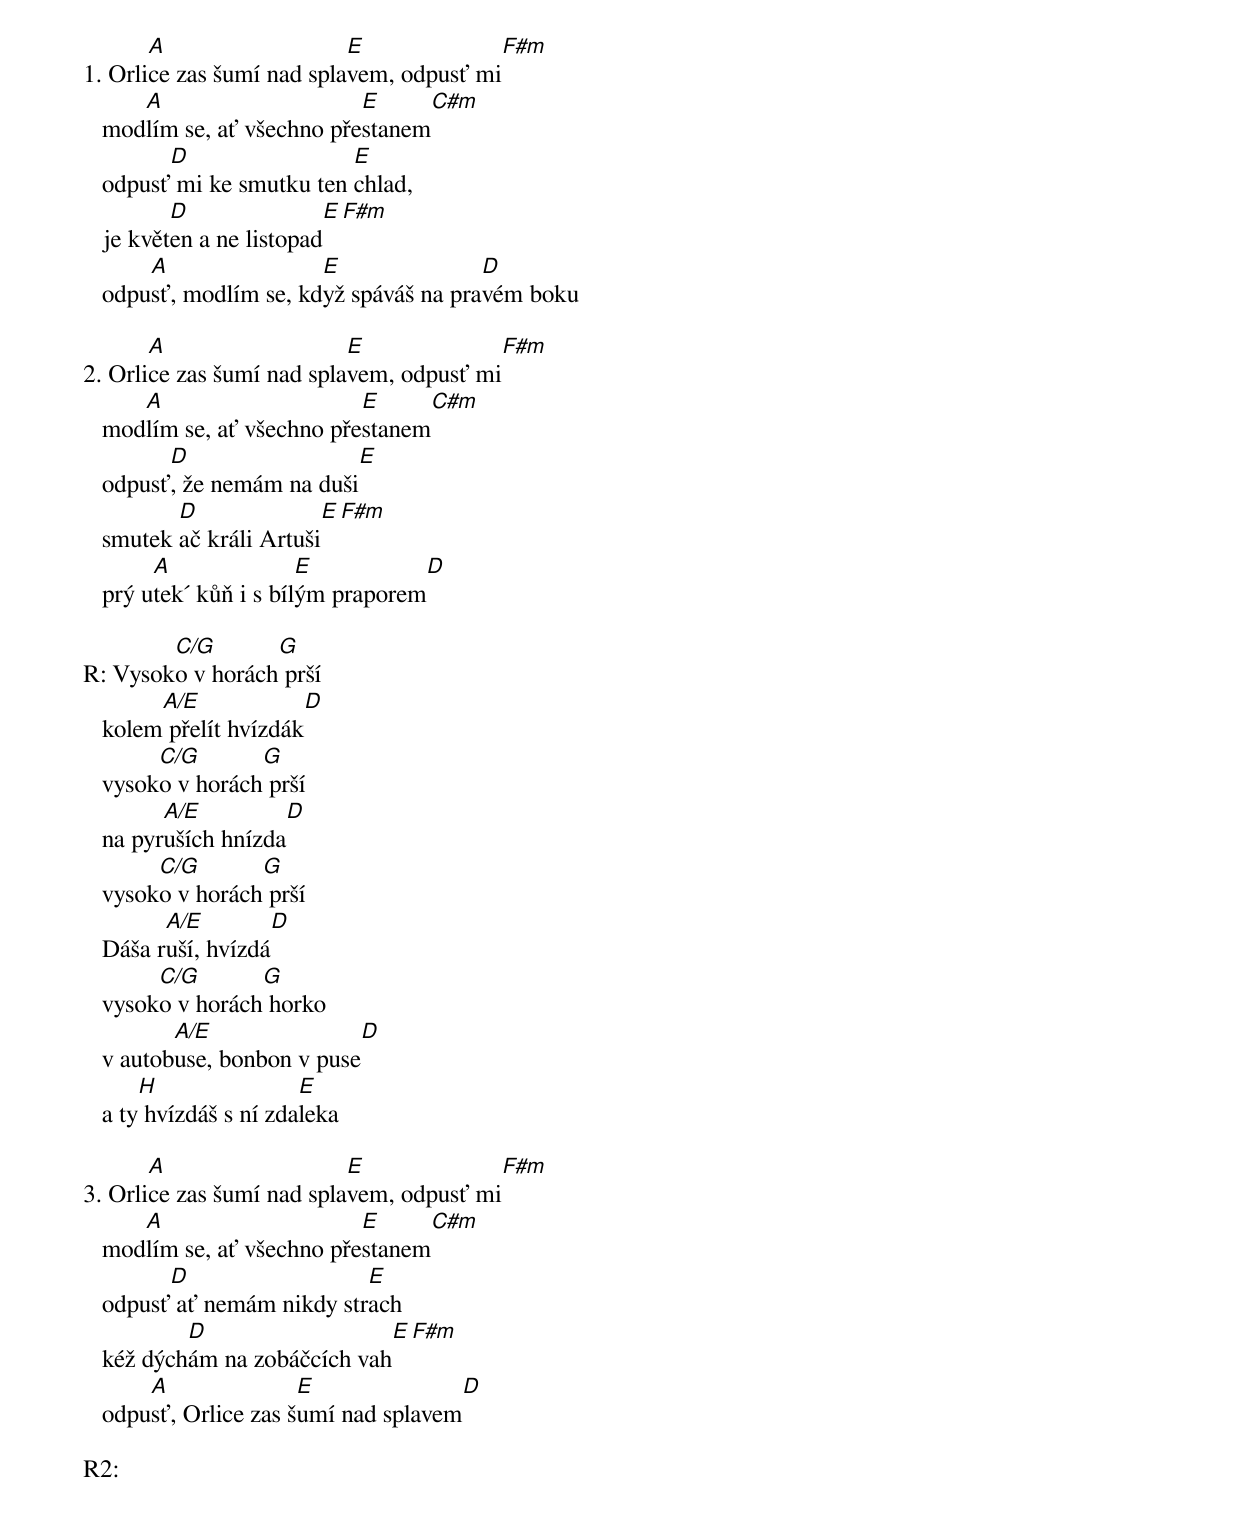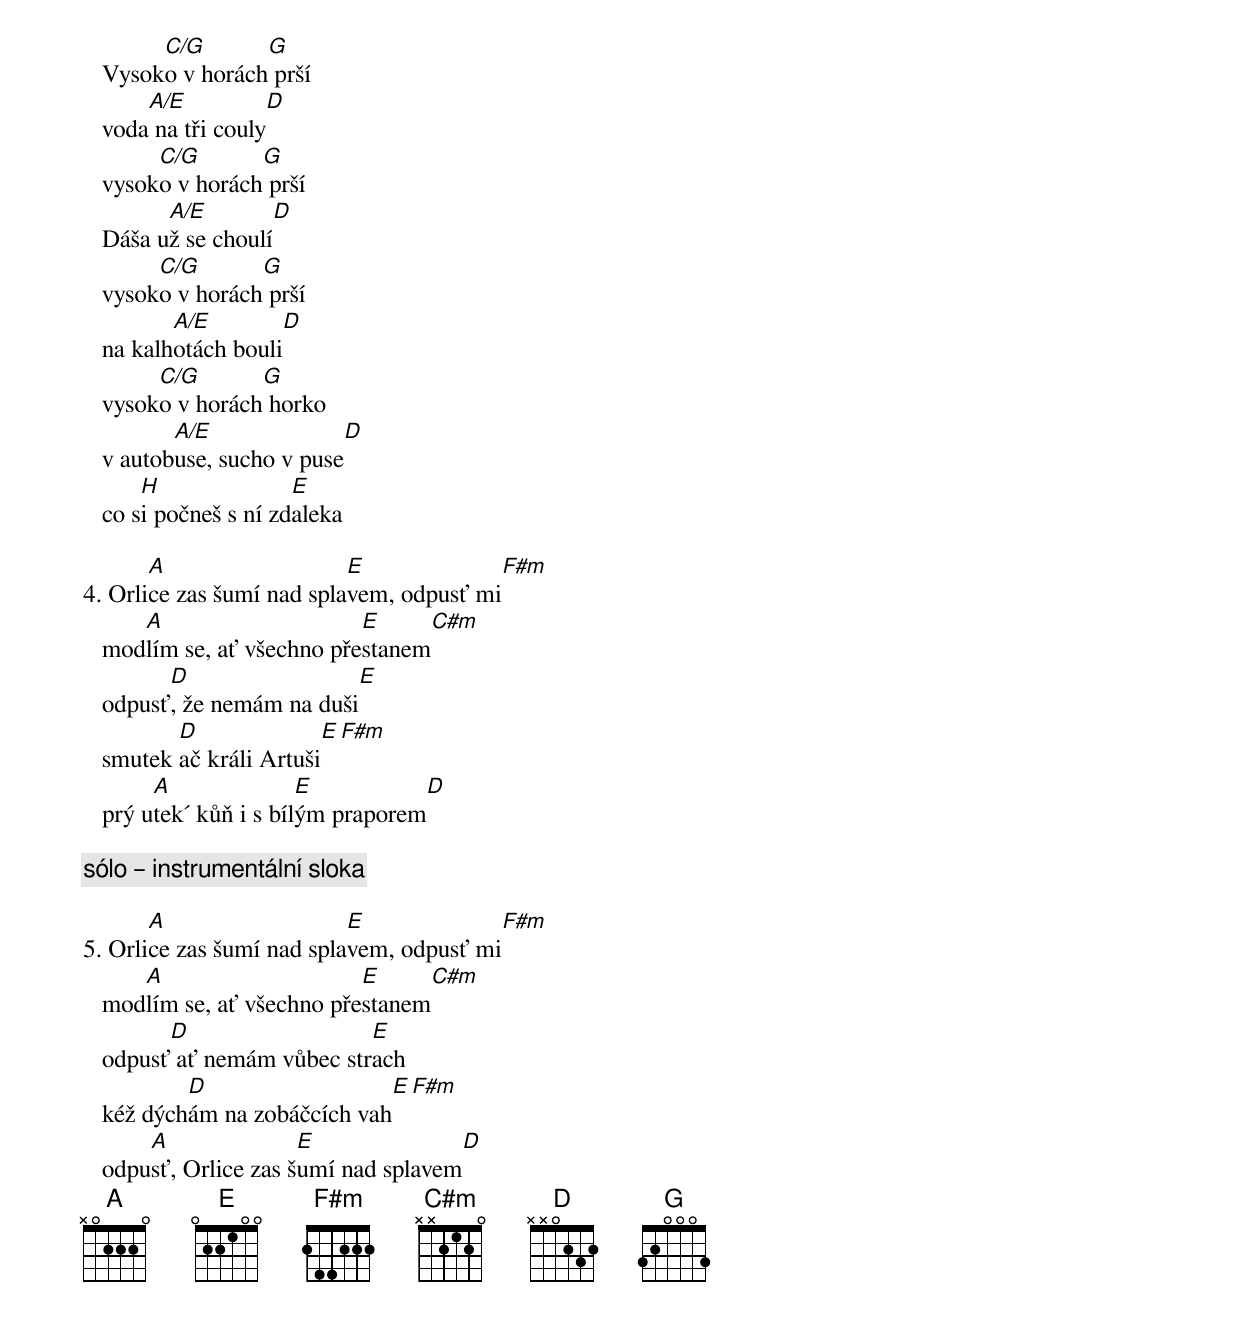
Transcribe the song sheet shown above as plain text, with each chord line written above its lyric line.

       A                   E               F#m
1. Orlice zas šumí nad splavem, odpusť mi
      A                     E              C#m
   modlím se, ať všechno přestanem
         D                 E
   odpusť mi ke smutku ten chlad,
          D                 E             F#m
   je květen a ne listopad
       A                E               D
   odpusť, modlím se, když spáváš na pravém boku

       A                   E               F#m
2. Orlice zas šumí nad splavem, odpusť mi
      A                     E              C#m
   modlím se, ať všechno přestanem
         D                  E
   odpusť, že nemám na duši
          D                E             F#m
   smutek ač králi Artuši
        A               E              D
   prý utek´ kůň i s bílým praporem

        C/G       G
R: Vysoko v horách prší
        A/E                 D
   kolem přelít hvízdák
        C/G       G
   vysoko v horách prší
         A/E                  D
   na pyruších hnízda
        C/G       G
   vysoko v horách prší
         A/E                  D
   Dáša ruší, hvízdá
        C/G       G
   vysoko v horách horko
          A/E                   D
   v autobuse, bonbon v puse
       H                E
   a ty hvízdáš s ní zdaleka

       A                   E               F#m
3. Orlice zas šumí nad splavem, odpusť mi
      A                     E              C#m
   modlím se, ať všechno přestanem
         D                  E
   odpusť ať nemám nikdy strach
           D                  E         F#m
   kéž dýchám na zobáčcích vah
       A               E               D
   odpusť, Orlice zas šumí nad splavem

R2:
        C/G       G
   Vysoko v horách prší
       A/E                  D
   voda na tři couly
        C/G       G
   vysoko v horách prší
         A/E                D
   Dáša už se choulí
        C/G       G
   vysoko v horách prší
          A/E                 D
   na kalhotách bouli
        C/G       G
   vysoko v horách horko
          A/E                  D
   v autobuse, sucho v puse
       H               E
   co si počneš s ní zdaleka

       A                   E               F#m
4. Orlice zas šumí nad splavem, odpusť mi
      A                     E              C#m
   modlím se, ať všechno přestanem
         D                  E
   odpusť, že nemám na duši
          D                E             F#m
   smutek ač králi Artuši
        A               E              D
   prý utek´ kůň i s bílým praporem

[sólo – instrumentální sloka]

       A                   E               F#m
5. Orlice zas šumí nad splavem, odpusť mi
      A                     E              C#m
   modlím se, ať všechno přestanem
         D                  E
   odpusť ať nemám vůbec strach
           D                  E         F#m
   kéž dýchám na zobáčcích vah
       A               E               D
   odpusť, Orlice zas šumí nad splavem
